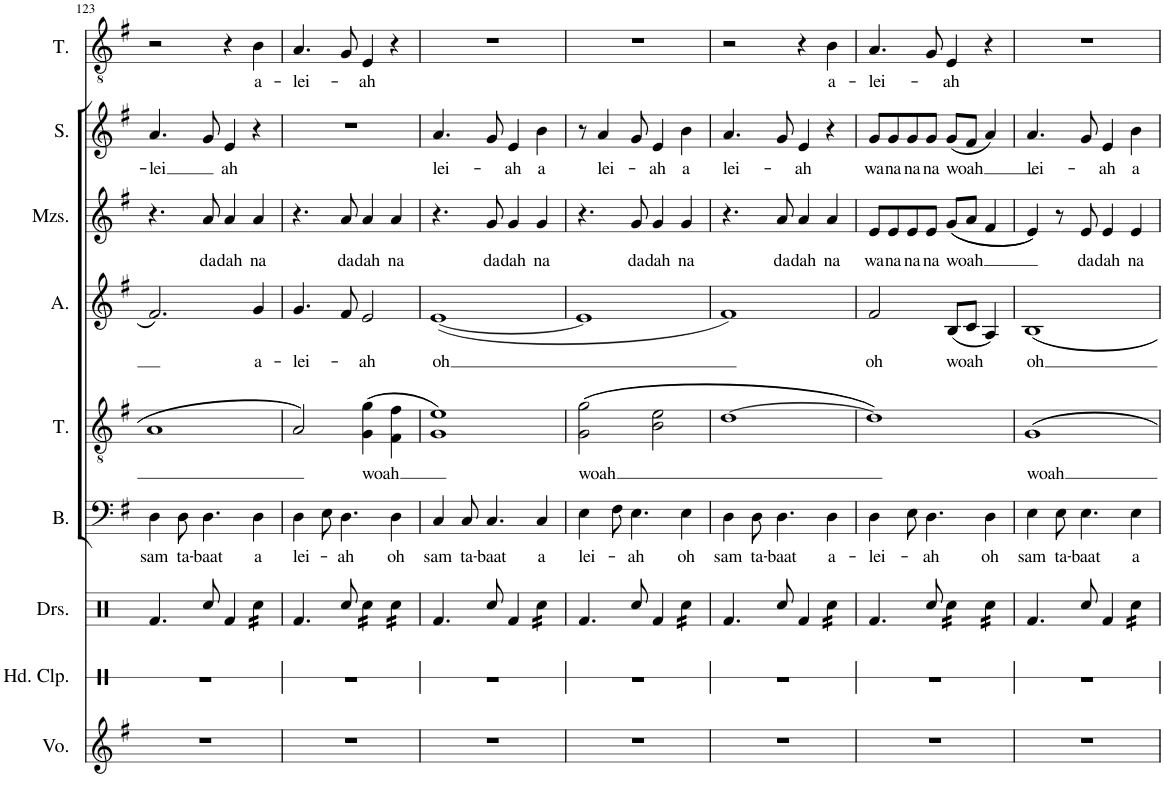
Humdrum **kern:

**kern	**kern	**kern	**kern	**text	**kern	**text	**kern	**text	**kern	**text	**kern	**text	**kern	**text
*part9	*part8	*part7	*part6	*part6	*part5	*part5	*part4	*part4	*part3	*part3	*part2	*part2	*part1	*part1
*staff9	*staff8	*staff7	*staff6	*staff6	*staff5	*staff5	*staff4	*staff4	*staff3	*staff3	*staff2	*staff2	*staff1	*staff1
*I"Voice	*I"Hand Clap	*I"Drumset	*I"Bass	*	*I"Tenor	*	*I"Alto	*	*I"Mezzo-soprano	*	*I"Soprano	*	*I"Tenor	*
*I'Vo.	*I'Hd. Clp.	*I'Drs.	*I'B.	*	*I'T.	*	*I'A.	*	*I'Mzs.	*	*I'S.	*	*I'T.	*
!!LO:PB:g=z
*clefG2	*clefX	*clefX	*clefF4	*	*clefGv2	*	*clefG2	*	*clefG2	*	*clefG2	*	*clefGv2	*
*k[f#]	*k[]	*k[]	*k[f#]	*	*k[f#]	*	*k[f#]	*	*k[f#]	*	*k[f#]	*	*k[f#]	*
*M4/4	*M4/4	*M4/4	*M4/4	*	*M4/4	*	*M4/4	*	*M4/4	*	*M4/4	*	*M4/4	*
*met(c)	*met(c)	*met(c)	*met(c)	*	*met(c)	*	*met(c)	*	*met(c)	*	*met(c)	*	*met(c)	*
=123	=123	=123	=123	=123	=123	=123	=123	=123	=123	=123	=123	=123	=123	=123
!	!	!	!	!LO:LY:b	!	!	!	!	!	!	!	!LO:LY:b	!	!
1r	1r	4.Rf/	4D\	sam	1A	.	2.f#/	.	4.r	.	4.a/	-lei	2r	.
!	!	!	!	!LO:LY:b	!	!	!	!	!	!	!	!	!	!
.	.	.	8D\	ta-	.	.	.	.	.	.	.	.	.	.
!	!	!	!	!LO:LY:b	!	!	!	!	!	!LO:LY:b	!	!	!	!
.	.	8Rcc/	4.D\	-baat	.	.	.	.	8a/	da	8g/	.	.	.
!	!	!	!	!	!	!	!	!	!	!LO:LY:b	!	!LO:LY:b	!	!
.	.	4Rf/	.	.	.	.	.	.	4a/	dah	4e/	ah	4r	.
!	!	!	!	!LO:LY:b	!	!	!	!LO:LY:b	!	!LO:LY:b	!	!	!	!LO:LY:b
*	*	*tremolo	*	*	*	*	*	*	*	*	*	*	*	*
.	.	16Rcc\LL	4D\	a	.	.	4g/	a-	4a/	na	4r	.	4B\	a-
.	.	16Rcc\	.	.	.	.	.	.	.	.	.	.	.	.
.	.	16Rcc\	.	.	.	.	.	.	.	.	.	.	.	.
.	.	16Rcc\JJ	.	.	.	.	.	.	.	.	.	.	.	.
*	*	*Xtremolo	*	*	*	*	*	*	*	*	*	*	*	*
=124	=124	=124	=124	=124	=124	=124	=124	=124	=124	=124	=124	=124	=124	=124
!	!	!	!	!LO:LY:b	!	!	!	!LO:LY:b	!	!	!	!	!	!LO:LY:b
1r	1r	4.Rf/	4D\	lei-	2A/	.	4.g/	-lei-	4.r	.	1r	.	4.A/	-lei-
.	.	.	8E\	.	.	.	.	.	.	.	.	.	.	.
!	!	!	!	!LO:LY:b	!	!	!	!	!	!LO:LY:b	!	!	!	!
.	.	8Rcc/	4.D\	-ah	.	.	8f#/	.	8a/	da	.	.	8G/	.
!	!	!	!	!	!	!LO:LY:b	!	!LO:LY:b	!	!LO:LY:b	!	!	!	!LO:LY:b
*	*	*tremolo	*	*	*	*	*	*	*	*	*	*	*	*
.	.	16Rcc\LL	.	.	((4G\ 4g\	woah	2e/	-ah	4a/	dah	.	.	4E/	-ah
.	.	16Rcc\	.	.	.	.	.	.	.	.	.	.	.	.
.	.	16Rcc\	.	.	.	.	.	.	.	.	.	.	.	.
.	.	16Rcc\JJ	.	.	.	.	.	.	.	.	.	.	.	.
!	!	!	!	!LO:LY:b	!	!	!	!	!	!LO:LY:b	!	!	!	!
.	.	16Rcc\LL	4D\	oh	4F#\ 4f#\	.	.	.	4a/	na	.	.	4r	.
.	.	16Rcc\	.	.	.	.	.	.	.	.	.	.	.	.
.	.	16Rcc\	.	.	.	.	.	.	.	.	.	.	.	.
.	.	16Rcc\JJ	.	.	.	.	.	.	.	.	.	.	.	.
*	*	*Xtremolo	*	*	*	*	*	*	*	*	*	*	*	*
=125	=125	=125	=125	=125	=125	=125	=125	=125	=125	=125	=125	=125	=125	=125
!	!	!	!	!LO:LY:b	!	!	!	!LO:LY:b	!	!	!	!LO:LY:b	!	!
1r	1r	4.Rf/	4C/	sam	1G 1e))	.	([1e	oh	4.r	.	4.a/	lei-	1r	.
!	!	!	!	!LO:LY:b	!	!	!	!	!	!	!	!	!	!
.	.	.	8C/	ta-	.	.	.	.	.	.	.	.	.	.
!	!	!	!	!LO:LY:b	!	!	!	!	!	!LO:LY:b	!	!	!	!
.	.	8Rcc/	4.C/	-baat	.	.	.	.	8g/	da	8g/	.	.	.
!	!	!	!	!	!	!	!	!	!	!LO:LY:b	!	!LO:LY:b	!	!
.	.	4Rf/	.	.	.	.	.	.	4g/	dah	4e/	-ah	.	.
!	!	!	!	!LO:LY:b	!	!	!	!	!	!LO:LY:b	!	!LO:LY:b	!	!
*	*	*tremolo	*	*	*	*	*	*	*	*	*	*	*	*
.	.	16Rcc\LL	4C/	a	.	.	.	.	4g/	na	4b\	a	.	.
.	.	16Rcc\	.	.	.	.	.	.	.	.	.	.	.	.
.	.	16Rcc\	.	.	.	.	.	.	.	.	.	.	.	.
.	.	16Rcc\JJ	.	.	.	.	.	.	.	.	.	.	.	.
*	*	*Xtremolo	*	*	*	*	*	*	*	*	*	*	*	*
=126	=126	=126	=126	=126	=126	=126	=126	=126	=126	=126	=126	=126	=126	=126
!	!	!	!	!LO:LY:b	!	!LO:LY:b	!	!	!	!	!	!	!	!
1r	1r	4.Rf/	4E\	lei-	((2G\ 2g\	woah	1e]	.	4.r	.	8r	.	1r	.
!	!	!	!	!	!	!	!	!	!	!	!	!LO:LY:b	!	!
.	.	.	.	.	.	.	.	.	.	.	4a/	lei-	.	.
.	.	.	8F#\	.	.	.	.	.	.	.	.	.	.	.
!	!	!	!	!LO:LY:b	!	!	!	!	!	!LO:LY:b	!	!	!	!
.	.	8Rcc/	4.E\	-ah	.	.	.	.	8g/	da	8g/	.	.	.
!	!	!	!	!	!	!	!	!	!	!LO:LY:b	!	!LO:LY:b	!	!
.	.	4Rf/	.	.	2B\ 2e\	.	.	.	4g/	dah	4e/	-ah	.	.
!	!	!	!	!LO:LY:b	!	!	!	!	!	!LO:LY:b	!	!LO:LY:b	!	!
*	*	*tremolo	*	*	*	*	*	*	*	*	*	*	*	*
.	.	16Rcc\LL	4E\	oh	.	.	.	.	4g/	na	4b\	a	.	.
.	.	16Rcc\	.	.	.	.	.	.	.	.	.	.	.	.
.	.	16Rcc\	.	.	.	.	.	.	.	.	.	.	.	.
.	.	16Rcc\JJ	.	.	.	.	.	.	.	.	.	.	.	.
*	*	*Xtremolo	*	*	*	*	*	*	*	*	*	*	*	*
=127	=127	=127	=127	=127	=127	=127	=127	=127	=127	=127	=127	=127	=127	=127
!	!	!	!	!LO:LY:b	!	!	!	!	!	!	!	!LO:LY:b	!	!
1r	1r	4.Rf/	4D\	sam	[1d	.	1f#)	.	4.r	.	4.a/	lei-	2r	.
!	!	!	!	!LO:LY:b	!	!	!	!	!	!	!	!	!	!
.	.	.	8D\	ta-	.	.	.	.	.	.	.	.	.	.
!	!	!	!	!LO:LY:b	!	!	!	!	!	!LO:LY:b	!	!	!	!
.	.	8Rcc/	4.D\	-baat	.	.	.	.	8a/	da	8g/	.	.	.
!	!	!	!	!	!	!	!	!	!	!LO:LY:b	!	!LO:LY:b	!	!
.	.	4Rf/	.	.	.	.	.	.	4a/	dah	4e/	-ah	4r	.
!	!	!	!	!LO:LY:b	!	!	!	!	!	!LO:LY:b	!	!	!	!LO:LY:b
*	*	*tremolo	*	*	*	*	*	*	*	*	*	*	*	*
.	.	16Rcc\LL	4D\	a-	.	.	.	.	4a/	na	4r	.	4B\	a-
.	.	16Rcc\	.	.	.	.	.	.	.	.	.	.	.	.
.	.	16Rcc\	.	.	.	.	.	.	.	.	.	.	.	.
.	.	16Rcc\JJ	.	.	.	.	.	.	.	.	.	.	.	.
*	*	*Xtremolo	*	*	*	*	*	*	*	*	*	*	*	*
=128	=128	=128	=128	=128	=128	=128	=128	=128	=128	=128	=128	=128	=128	=128
!	!	!	!	!LO:LY:b	!	!	!	!LO:LY:b	!	!LO:LY:b	!	!LO:LY:b	!	!LO:LY:b
1r	1r	4.Rf/	4D\	-lei-	1d]))	.	2f#/	oh	8e/L	wa	8g/L	wa	4.A/	-lei-
!	!	!	!	!	!	!	!	!	!	!LO:LY:b	!	!LO:LY:b	!	!
.	.	.	.	.	.	.	.	.	8e/	na	8g/	na	.	.
!	!	!	!	!	!	!	!	!	!	!LO:LY:b	!	!LO:LY:b	!	!
.	.	.	8E\	.	.	.	.	.	8e/	na	8g/	na	.	.
!	!	!	!	!LO:LY:b	!	!	!	!	!	!LO:LY:b	!	!LO:LY:b	!	!
.	.	8Rcc/	4.D\	-ah	.	.	.	.	8e/J	na	8g/J	na	8G/	.
!	!	!	!	!	!	!	!	!LO:LY:b	!	!LO:LY:b	!	!LO:LY:b	!	!LO:LY:b
*	*	*tremolo	*	*	*	*	*	*	*	*	*	*	*	*
.	.	16Rcc\LL	.	.	.	.	((8B/L	woah	(((8g/L	woah	((8g/L	woah	4E/	-ah
.	.	16Rcc\	.	.	.	.	.	.	.	.	.	.	.	.
.	.	16Rcc\	.	.	.	.	8c/J	.	8a/J	.	8f#/J	.	.	.
.	.	16Rcc\JJ	.	.	.	.	.	.	.	.	.	.	.	.
!	!	!	!	!LO:LY:b	!	!	!	!	!	!	!	!	!	!
.	.	16Rcc\LL	4D\	oh	.	.	4A/))	.	4f#/	.	4a/))	.	4r	.
.	.	16Rcc\	.	.	.	.	.	.	.	.	.	.	.	.
.	.	16Rcc\	.	.	.	.	.	.	.	.	.	.	.	.
.	.	16Rcc\JJ	.	.	.	.	.	.	.	.	.	.	.	.
*	*	*Xtremolo	*	*	*	*	*	*	*	*	*	*	*	*
=129	=129	=129	=129	=129	=129	=129	=129	=129	=129	=129	=129	=129	=129	=129
!	!	!	!	!LO:LY:b	!	!LO:LY:b	!	!LO:LY:b	!	!	!	!LO:LY:b	!	!
1r	1r	4.Rf/	4E\	sam	1G	woah	1B	oh	4e/)))	.	4.a/	lei-	1r	.
!	!	!	!	!LO:LY:b	!	!	!	!	!	!	!	!	!	!
.	.	.	8E\	ta-	.	.	.	.	8r	.	.	.	.	.
!	!	!	!	!LO:LY:b	!	!	!	!	!	!LO:LY:b	!	!	!	!
.	.	8Rcc/	4.E\	-baat	.	.	.	.	8e/	da	8g/	.	.	.
!	!	!	!	!	!	!	!	!	!	!LO:LY:b	!	!LO:LY:b	!	!
.	.	4Rf/	.	.	.	.	.	.	4e/	dah	4e/	-ah	.	.
!	!	!	!	!LO:LY:b	!	!	!	!	!	!LO:LY:b	!	!LO:LY:b	!	!
*	*	*tremolo	*	*	*	*	*	*	*	*	*	*	*	*
.	.	16Rcc\LL	4E\	a	.	.	.	.	4e/	na	4b\	a	.	.
.	.	16Rcc\	.	.	.	.	.	.	.	.	.	.	.	.
.	.	16Rcc\	.	.	.	.	.	.	.	.	.	.	.	.
.	.	16Rcc\JJ	.	.	.	.	.	.	.	.	.	.	.	.
*	*	*Xtremolo	*	*	*	*	*	*	*	*	*	*	*	*
=	=	=	=	=	=	=	=	=	=	=	=	=	=	=
*-	*-	*-	*-	*-	*-	*-	*-	*-	*-	*-	*-	*-	*-	*-
